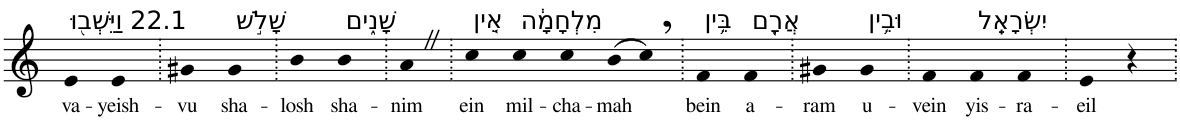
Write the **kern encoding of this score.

**kern	**text
*part1	*part1
*staff1	*staff1
*I"Piano	*
*I'Pno	*
*clefG2	*
*k[]	*
=1	=1
!LO:TX:a:t=22.1 וַיֵּשְׁב֖וּ	!
!	!LO:LY:b
4e	va-
!	!LO:LY:b
4e	-yeish-
=2.	=2.
!	!LO:LY:b
4g#X	-vu
!LO:TX:a:t=שָׁלֹ֣שׁ	!
!	!LO:LY:b
4g#	sha-
=3.	=3.
!	!LO:LY:b
4b	-losh
!LO:TX:a:t=שָׁנִ֑ים	!
!	!LO:LY:b
4b	sha-
=4.	=4.
!	!LO:LY:b
4aZ	-nim
=5.	=5.
!LO:TX:a:t=אֵ֚ין	!
!	!LO:LY:b
4cc	ein
!LO:TX:a:t=מִלְחָמָ֔ה	!
!	!LO:LY:b
4cc	mil-
!	!LO:LY:b
4cc	-cha-
!	!LO:LY:b
(>8b	-mah
8cc,)	.
=6.	=6.
!LO:TX:a:t=בֵּ֥ין	!
!	!LO:LY:b
4f	bein
!LO:TX:a:t=אֲרָ֖ם	!
!	!LO:LY:b
4f	a-
=7.	=7.
!	!LO:LY:b
4g#X	-ram
!LO:TX:a:t=וּבֵ֥ין	!
!	!LO:LY:b
4g#	u-
=8.	=8.
!	!LO:LY:b
4f	-vein
!LO:TX:a:t=יִשְׂרָאֵֽל	!
!	!LO:LY:b
4f	yis-
!	!LO:LY:b
4f	-ra-
=9.	=9.
!	!LO:LY:b
4e	-eil
4r	.
=.	=.
*-	*-
